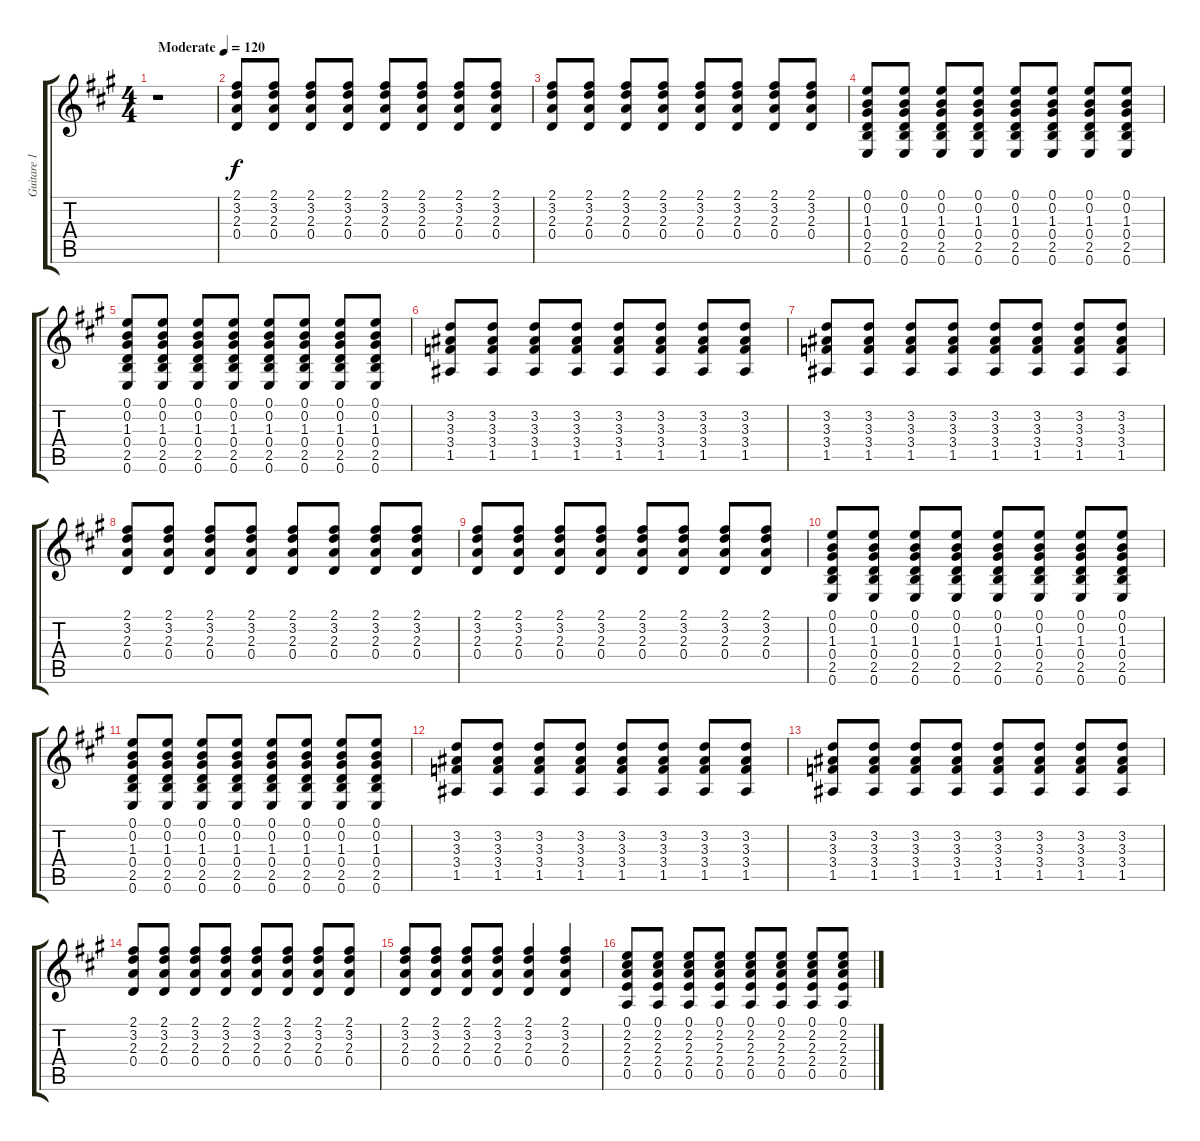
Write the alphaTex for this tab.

\track ("Guitare 1" "Guitare 1") {instrument electricguitarclean}
\staff {score tabs}
\tuning (E4 B3 G3 D3 A2 E2) {hide}
\ts (4 4)
\tempo (120 "Moderate")
\clef g2
\ks a
r.1{dy f instrument electricguitarclean} |
(2.1 3.2 2.3 0.4).8 (2.1 3.2 2.3 0.4).8 (2.1 3.2 2.3 0.4).8 (2.1 3.2 2.3 0.4).8 (2.1 3.2 2.3 0.4).8 (2.1 3.2 2.3 0.4).8 (2.1 3.2 2.3 0.4).8 (2.1 3.2 2.3 0.4).8 |
(2.1 3.2 2.3 0.4).8 (2.1 3.2 2.3 0.4).8 (2.1 3.2 2.3 0.4).8 (2.1 3.2 2.3 0.4).8 (2.1 3.2 2.3 0.4).8 (2.1 3.2 2.3 0.4).8 (2.1 3.2 2.3 0.4).8 (2.1 3.2 2.3 0.4).8 |
(0.1 0.2 1.3 0.4 2.5 0.6).8 (0.1 0.2 1.3 0.4 2.5 0.6).8 (0.1 0.2 1.3 0.4 2.5 0.6).8 (0.1 0.2 1.3 0.4 2.5 0.6).8 (0.1 0.2 1.3 0.4 2.5 0.6).8 (0.1 0.2 1.3 0.4 2.5 0.6).8 (0.1 0.2 1.3 0.4 2.5 0.6).8 (0.1 0.2 1.3 0.4 2.5 0.6).8 |
(0.1 0.2 1.3 0.4 2.5 0.6).8 (0.1 0.2 1.3 0.4 2.5 0.6).8 (0.1 0.2 1.3 0.4 2.5 0.6).8 (0.1 0.2 1.3 0.4 2.5 0.6).8 (0.1 0.2 1.3 0.4 2.5 0.6).8 (0.1 0.2 1.3 0.4 2.5 0.6).8 (0.1 0.2 1.3 0.4 2.5 0.6).8 (0.1 0.2 1.3 0.4 2.5 0.6).8 |
(3.2 3.3 3.4 1.5).8 (3.2 3.3 3.4 1.5).8 (3.2 3.3 3.4 1.5).8 (3.2 3.3 3.4 1.5).8 (3.2 3.3 3.4 1.5).8 (3.2 3.3 3.4 1.5).8 (3.2 3.3 3.4 1.5).8 (3.2 3.3 3.4 1.5).8 |
(3.2 3.3 3.4 1.5).8 (3.2 3.3 3.4 1.5).8 (3.2 3.3 3.4 1.5).8 (3.2 3.3 3.4 1.5).8 (3.2 3.3 3.4 1.5).8 (3.2 3.3 3.4 1.5).8 (3.2 3.3 3.4 1.5).8 (3.2 3.3 3.4 1.5).8 |
(2.1 3.2 2.3 0.4).8 (2.1 3.2 2.3 0.4).8 (2.1 3.2 2.3 0.4).8 (2.1 3.2 2.3 0.4).8 (2.1 3.2 2.3 0.4).8 (2.1 3.2 2.3 0.4).8 (2.1 3.2 2.3 0.4).8 (2.1 3.2 2.3 0.4).8 |
(2.1 3.2 2.3 0.4).8 (2.1 3.2 2.3 0.4).8 (2.1 3.2 2.3 0.4).8 (2.1 3.2 2.3 0.4).8 (2.1 3.2 2.3 0.4).8 (2.1 3.2 2.3 0.4).8 (2.1 3.2 2.3 0.4).8 (2.1 3.2 2.3 0.4).8 |
(0.1 0.2 1.3 0.4 2.5 0.6).8 (0.1 0.2 1.3 0.4 2.5 0.6).8 (0.1 0.2 1.3 0.4 2.5 0.6).8 (0.1 0.2 1.3 0.4 2.5 0.6).8 (0.1 0.2 1.3 0.4 2.5 0.6).8 (0.1 0.2 1.3 0.4 2.5 0.6).8 (0.1 0.2 1.3 0.4 2.5 0.6).8 (0.1 0.2 1.3 0.4 2.5 0.6).8 |
(0.1 0.2 1.3 0.4 2.5 0.6).8 (0.1 0.2 1.3 0.4 2.5 0.6).8 (0.1 0.2 1.3 0.4 2.5 0.6).8 (0.1 0.2 1.3 0.4 2.5 0.6).8 (0.1 0.2 1.3 0.4 2.5 0.6).8 (0.1 0.2 1.3 0.4 2.5 0.6).8 (0.1 0.2 1.3 0.4 2.5 0.6).8 (0.1 0.2 1.3 0.4 2.5 0.6).8 |
(3.2 3.3 3.4 1.5).8 (3.2 3.3 3.4 1.5).8 (3.2 3.3 3.4 1.5).8 (3.2 3.3 3.4 1.5).8 (3.2 3.3 3.4 1.5).8 (3.2 3.3 3.4 1.5).8 (3.2 3.3 3.4 1.5).8 (3.2 3.3 3.4 1.5).8 |
(3.2 3.3 3.4 1.5).8 (3.2 3.3 3.4 1.5).8 (3.2 3.3 3.4 1.5).8 (3.2 3.3 3.4 1.5).8 (3.2 3.3 3.4 1.5).8 (3.2 3.3 3.4 1.5).8 (3.2 3.3 3.4 1.5).8 (3.2 3.3 3.4 1.5).8 |
(2.1 3.2 2.3 0.4).8 (2.1 3.2 2.3 0.4).8 (2.1 3.2 2.3 0.4).8 (2.1 3.2 2.3 0.4).8 (2.1 3.2 2.3 0.4).8 (2.1 3.2 2.3 0.4).8 (2.1 3.2 2.3 0.4).8 (2.1 3.2 2.3 0.4).8 |
(2.1 3.2 2.3 0.4).8 (2.1 3.2 2.3 0.4).8 (2.1 3.2 2.3 0.4).8 (2.1 3.2 2.3 0.4).8 (2.1 3.2 2.3 0.4).4 (2.1 3.2 2.3 0.4).4 |
(0.1 2.2 2.3 2.4 0.5).8 (0.1 2.2 2.3 2.4 0.5).8 (0.1 2.2 2.3 2.4 0.5).8 (0.1 2.2 2.3 2.4 0.5).8 (0.1 2.2 2.3 2.4 0.5).8 (0.1 2.2 2.3 2.4 0.5).8 (0.1 2.2 2.3 2.4 0.5).8 (0.1 2.2 2.3 2.4 0.5).8
